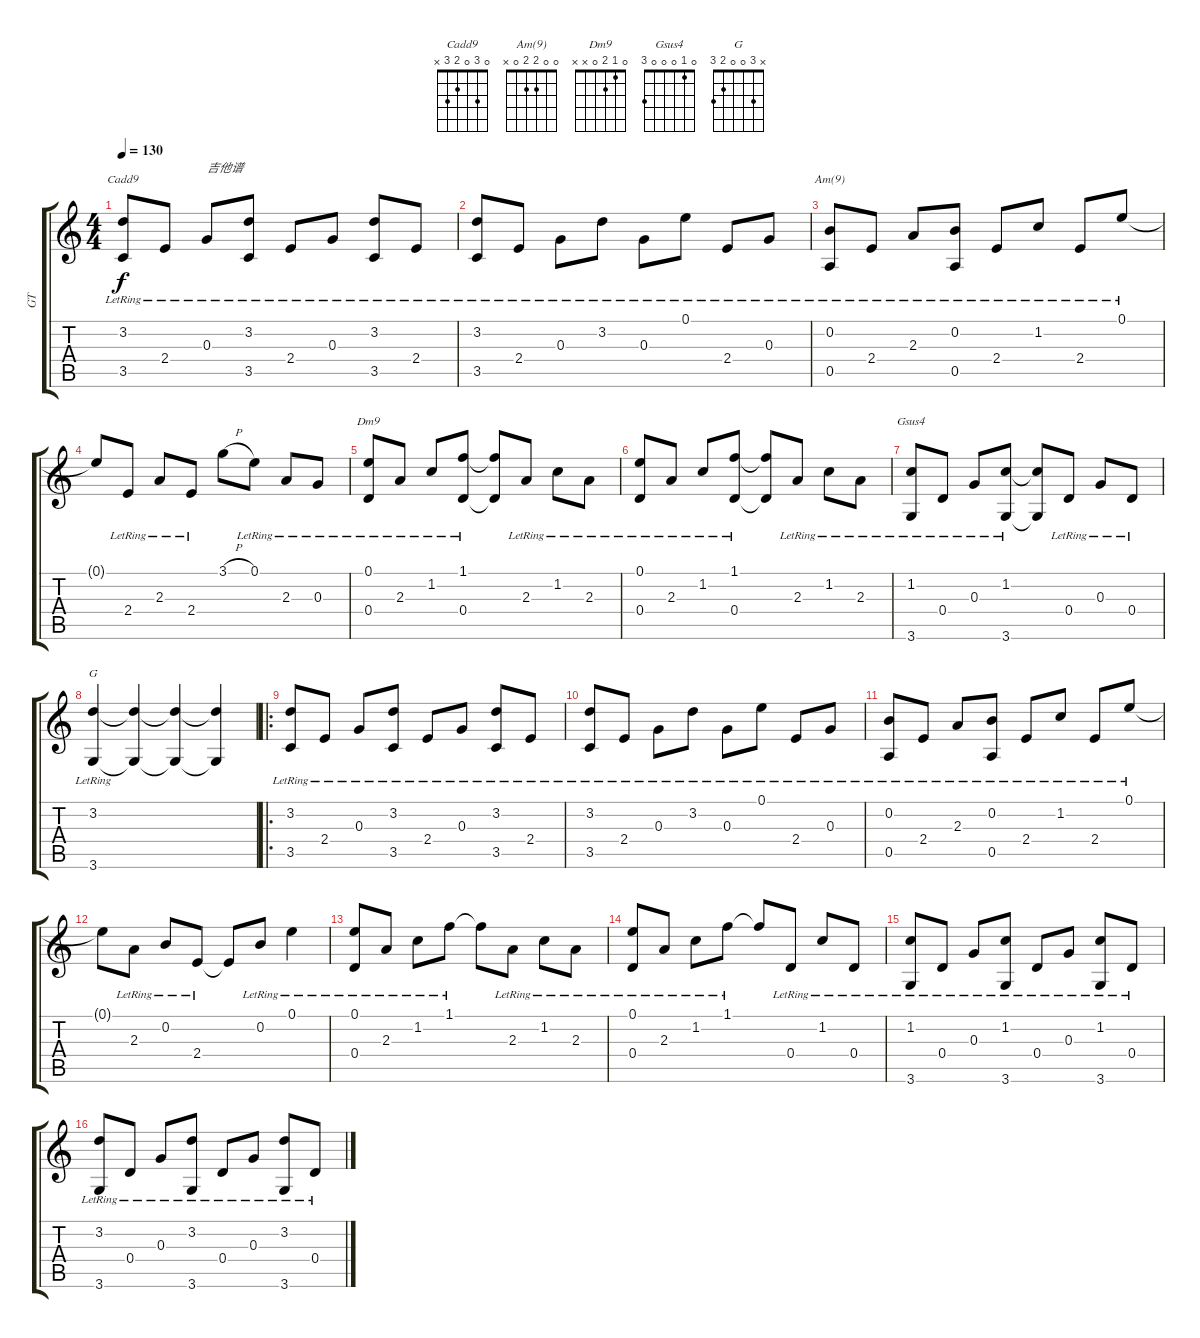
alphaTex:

\track ("GT" "GT") {instrument acousticguitarsteel}
\staff {score tabs}
\tuning (E4 B3 G3 D3 A2 E2) {hide}
\chord ("Cadd9" 0 3 0 2 3 x)
\chord ("Am(9)" 0 0 2 2 0 x)
\chord ("Dm9" 0 1 2 0 x x)
\chord ("Gsus4" 0 1 0 0 0 3)
\chord ("G" x 3 0 0 2 3)
\ts (4 4)
\tempo 130
\clef g2
\ks c
(3.2{lr} 3.5{lr}).8{ch "Cadd9" dy f instrument acousticguitarsteel} 2.4{lr}.8 0.3{lr}.8{txt "吉他谱"} (3.2{lr} 3.5{lr}).8 2.4{lr}.8 0.3{lr}.8 (3.2{lr} 3.5{lr}).8 2.4{lr}.8 |
(3.2{lr} 3.5{lr}).8 2.4{lr}.8 0.3{lr}.8 3.2{lr}.8 0.3{lr}.8 0.1{lr}.8 2.4{lr}.8 0.3{lr}.8 |
(0.2{lr} 0.5{lr}).8{ch "Am(9)"} 2.4{lr}.8 2.3{lr}.8 (0.2{lr} 0.5{lr}).8 2.4{lr}.8 1.2{lr}.8 2.4{lr}.8 0.1{lr}.8 |
0.1{t}.8 2.4{lr}.8 2.3{lr}.8 2.4{lr}.8 3.1{h}.8 0.1{lr}.8 2.3{lr}.8 0.3{lr}.8 |
(0.1{lr} 0.4{lr}).8{ch "Dm9"} 2.3{lr}.8 1.2{lr}.8 (1.1{lr} 0.4{lr}).8 (1.1{t} 0.4{t}).8 2.3{lr}.8 1.2{lr}.8 2.3{lr}.8 |
(0.1{lr} 0.4{lr}).8 2.3{lr}.8 1.2{lr}.8 (1.1{lr} 0.4{lr}).8 (1.1{t} 0.4{t}).8 2.3{lr}.8 1.2{lr}.8 2.3{lr}.8 |
(1.2{lr} 3.6{lr}).8{ch "Gsus4"} 0.4{lr}.8 0.3{lr}.8 (1.2{lr} 3.6{lr}).8 (1.2{t} 3.6{t}).8 0.4{lr}.8 0.3{lr}.8 0.4{lr}.8 |
(3.2{lr} 3.6{lr}).4{ch "G"} (3.2{t} 3.6{t}).4 (3.2{t} 3.6{t}).4 (3.2{t} 3.6{t}).4 |
\ro
(3.2{lr} 3.5{lr}).8 2.4{lr}.8 0.3{lr}.8 (3.2{lr} 3.5{lr}).8 2.4{lr}.8 0.3{lr}.8 (3.2{lr} 3.5{lr}).8 2.4{lr}.8 |
(3.2{lr} 3.5{lr}).8 2.4{lr}.8 0.3{lr}.8 3.2{lr}.8 0.3{lr}.8 0.1{lr}.8 2.4{lr}.8 0.3{lr}.8 |
(0.2{lr} 0.5{lr}).8 2.4{lr}.8 2.3{lr}.8 (0.2{lr} 0.5{lr}).8 2.4{lr}.8 1.2{lr}.8 2.4{lr}.8 0.1{lr}.8 |
0.1{t}.8 2.3{lr}.8 0.2{lr}.8 2.4{lr}.8 2.4{t}.8 0.2{lr}.8 0.1{lr}.4 |
(0.1{lr} 0.4{lr}).8 2.3{lr}.8 1.2{lr}.8 1.1{lr}.8 1.1{t}.8 2.3{lr}.8 1.2{lr}.8 2.3{lr}.8 |
(0.1{lr} 0.4{lr}).8 2.3{lr}.8 1.2{lr}.8 1.1{lr}.8 1.1{t}.8 0.4{lr}.8 1.2{lr}.8 0.4{lr}.8 |
(1.2{lr} 3.6{lr}).8 0.4{lr}.8 0.3{lr}.8 (1.2{lr} 3.6{lr}).8 0.4{lr}.8 0.3{lr}.8 (1.2{lr} 3.6{lr}).8 0.4{lr}.8 |
(3.2{lr} 3.6{lr}).8 0.4{lr}.8 0.3{lr}.8 (3.2{lr} 3.6{lr}).8 0.4{lr}.8 0.3{lr}.8 (3.2{lr} 3.6{lr}).8 0.4{lr}.8
